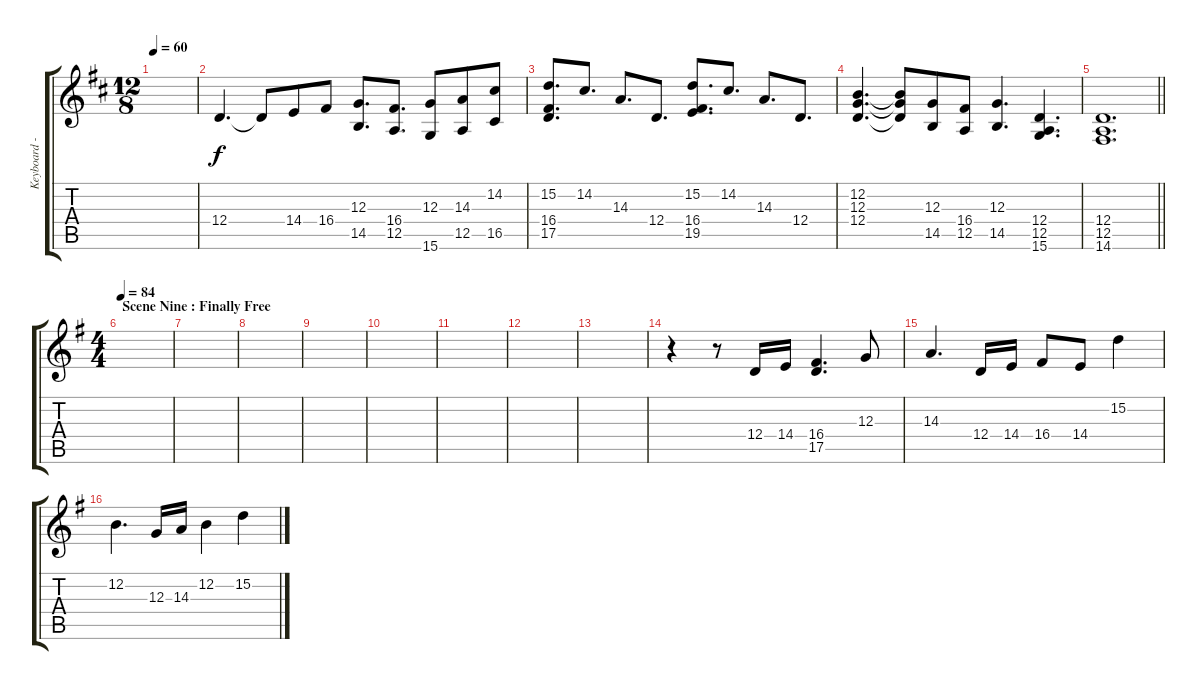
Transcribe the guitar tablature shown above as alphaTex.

\track ("Keyboard - Jordan Rudess" "Keyboard -") {instrument acousticgrandpiano}
\staff {score tabs}
\tuning (E4 B3 G3 D3 A2 E2) {hide}
\ts (12 8)
\tempo 60
\clef g2
\ks d
|
12.4.4{d instrument acousticgrandpiano} 12.4{t}.8 14.4.8 16.4.8 (12.3 14.5).8{d} (16.4 12.5).8{d} (12.3 15.6).8 (14.3 12.5).8 (14.2 16.5).8 |
(15.2 16.4 17.5).8{d} 14.2.8{d} 14.3.8{d} 12.4.8{d} (15.2 16.4 19.5).8{d} 14.2.8{d} 14.3.8{d} 12.4.8{d} |
(12.2 12.3 12.4).4{d} (12.2{t} 12.3{t} 12.4{t}).8 (12.3 14.5).8 (16.4 12.5).8 (12.3 14.5).4{d} (12.4 12.5 15.6).4{d} |
\barLineRight lightlight
(12.4 12.5 14.6).1{d} |
\ts (4 4)
\section ("" "Scene Nine : Finally Free")
\tempo 84
\ks g
|
|
|
|
|
|
|
|
r.4{instrument stringensemble1} r.8 12.4.16 14.4.16 (16.4 17.5).4{d} 12.3.8 |
14.3.4{d} 12.4.16 14.4.16 16.4.8 14.4.8 15.2.4 |
12.2.4{d} 12.3.16 14.3.16 12.2.4 15.2.4
